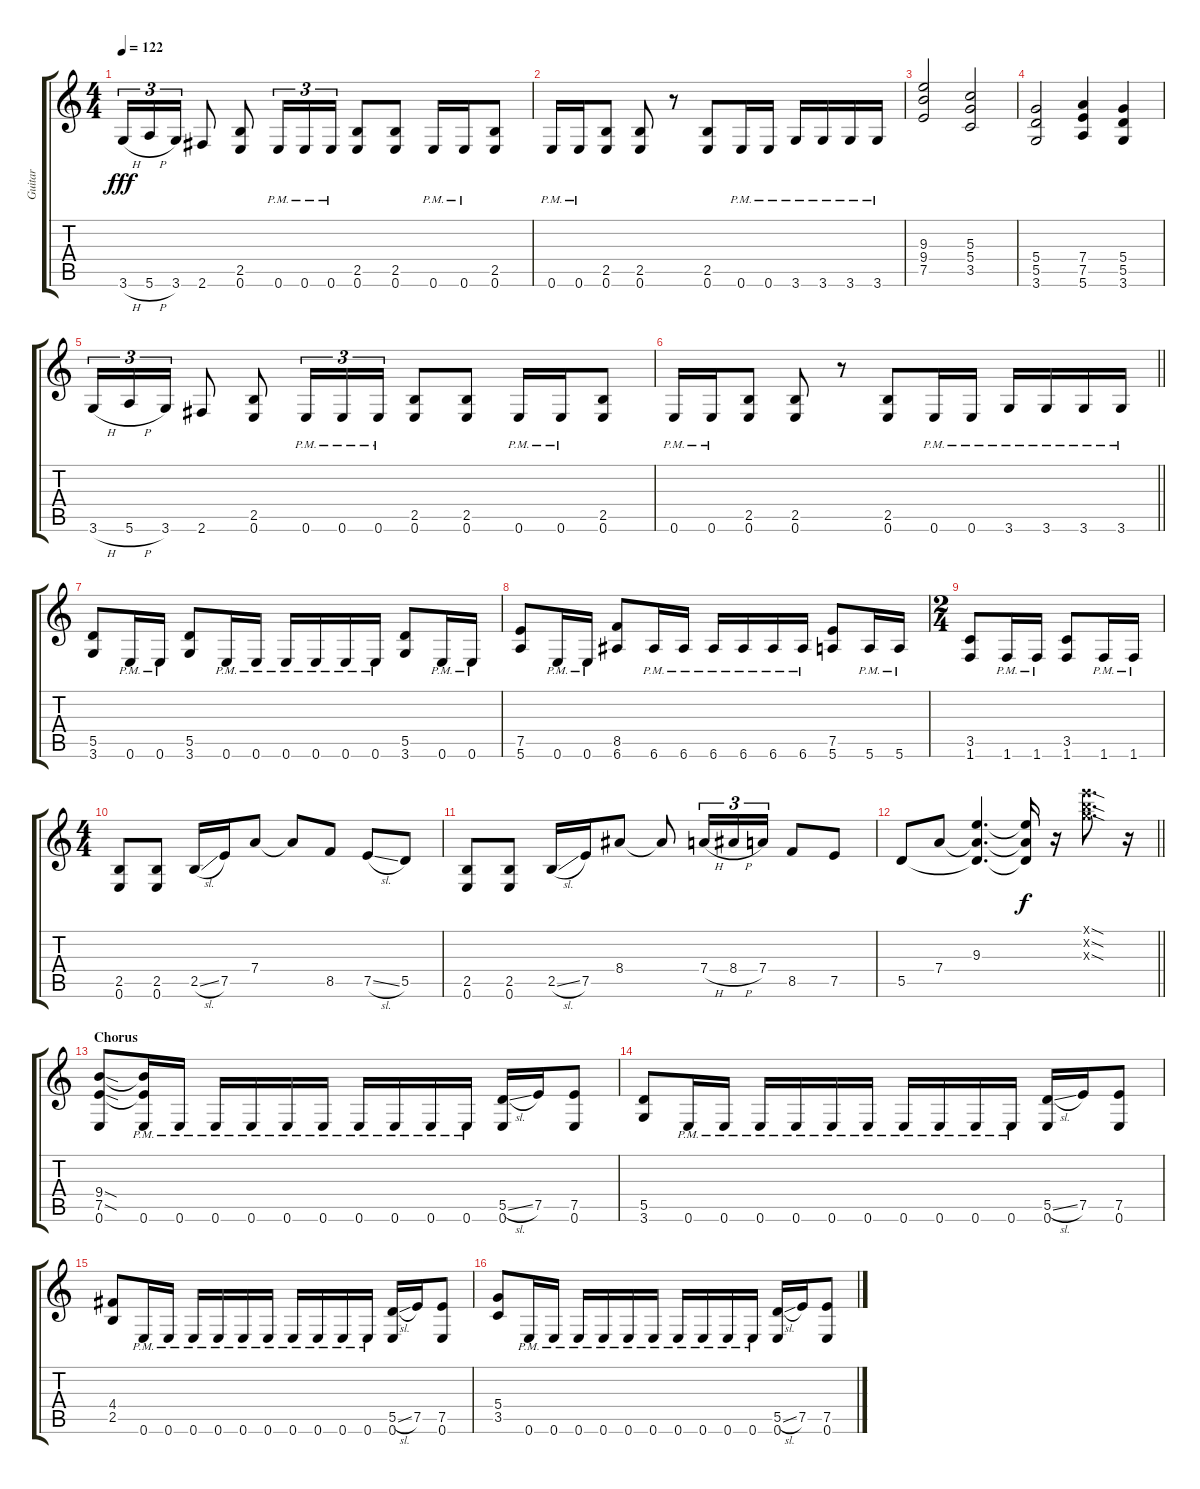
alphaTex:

\track ("Guitar" "Guitar") {instrument distortionguitar}
\staff {score tabs}
\tuning (E4 B3 G3 D3 A2 E2) {hide}
\ts (4 4)
\tempo 122
\clef g2
\ks c
3.6{h}.16{tu (3 2) dy fff} 5.6{h}.16{tu (3 2)} 3.6.16{tu (3 2)} 2.6.8 (2.5 0.6).8 0.6{pm}.16{tu (3 2)} 0.6{pm}.16{tu (3 2)} 0.6{pm}.16{tu (3 2)} (2.5 0.6).8 (2.5 0.6).8 0.6{pm}.16 0.6{pm}.16 (2.5 0.6).8 |
0.6{pm}.16 0.6{pm}.16 (2.5 0.6).8 (2.5 0.6).8 r.8 (2.5 0.6).8 0.6{pm}.16 0.6{pm}.16 3.6{pm}.16 3.6{pm}.16 3.6{pm}.16 3.6{pm}.16 |
(9.3 9.4 7.5).2 (5.3 5.4 3.5).2 |
(5.4 5.5 3.6).2 (7.4 7.5 5.6).4 (5.4 5.5 3.6).4 |
3.6{h}.16{tu (3 2)} 5.6{h}.16{tu (3 2)} 3.6.16{tu (3 2)} 2.6.8 (2.5 0.6).8 0.6{pm}.16{tu (3 2)} 0.6{pm}.16{tu (3 2)} 0.6{pm}.16{tu (3 2)} (2.5 0.6).8 (2.5 0.6).8 0.6{pm}.16 0.6{pm}.16 (2.5 0.6).8 |
\barLineRight lightlight
0.6{pm}.16 0.6{pm}.16 (2.5 0.6).8 (2.5 0.6).8 r.8 (2.5 0.6).8 0.6{pm}.16 0.6{pm}.16 3.6{pm}.16 3.6{pm}.16 3.6{pm}.16 3.6{pm}.16 |
(5.5 3.6).8 0.6{pm}.16 0.6{pm}.16 (5.5 3.6).8 0.6{pm}.16 0.6{pm}.16 0.6{pm}.16 0.6{pm}.16 0.6{pm}.16 0.6{pm}.16 (5.5 3.6).8 0.6{pm}.16 0.6{pm}.16 |
(7.5 5.6).8 0.6{pm}.16 0.6{pm}.16 (8.5 6.6).8 6.6{pm}.16 6.6{pm}.16 6.6{pm}.16 6.6{pm}.16 6.6{pm}.16 6.6{pm}.16 (7.5 5.6).8 5.6{pm}.16 5.6{pm}.16 |
\ts (2 4)
(3.5 1.6).8 1.6{pm}.16 1.6{pm}.16 (3.5 1.6).8 1.6{pm}.16 1.6{pm}.16 |
\ts (4 4)
(2.5 0.6).8 (2.5 0.6).8 2.5{sl}.16 7.5.16 7.4.8 7.4{t}.8 8.5.8 7.5{sl}.8 5.5.8 |
(2.5 0.6).8 (2.5 0.6).8 2.5{sl}.16 7.5.16 8.4.8 8.4{t}.8 7.4{h}.16{tu (3 2)} 8.4{h}.16{tu (3 2)} 7.4.16{tu (3 2)} 8.5.8 7.5.8 |
\barLineRight lightlight
5.5.8{instrument distortionguitar} 7.4.8 (9.3 7.4{t} 5.5{t}).4{d} (9.3{t} 7.4{t} 5.5{t}).16{dy f} r.16 (12.1{sod x} 12.2{sod x} 12.3{sod x}).8{d} r.16 |
\section ("" "Chorus")
(9.4{sod} 7.5{sod} 0.6).8 (9.4{t} 7.5{t} 0.6{pm}).16 0.6{pm}.16 0.6{pm}.16 0.6{pm}.16 0.6{pm}.16 0.6{pm}.16 0.6{pm}.16 0.6{pm}.16 0.6{pm}.16 0.6{pm}.16 (5.5{sl} 0.6).16 7.5.16 (7.5 0.6).8 |
(5.5 3.6).8 0.6{pm}.16 0.6{pm}.16 0.6{pm}.16 0.6{pm}.16 0.6{pm}.16 0.6{pm}.16 0.6{pm}.16 0.6{pm}.16 0.6{pm}.16 0.6{pm}.16 (5.5{sl} 0.6).16 7.5.16 (7.5 0.6).8 |
(4.4 2.5).8 0.6{pm}.16 0.6{pm}.16 0.6{pm}.16 0.6{pm}.16 0.6{pm}.16 0.6{pm}.16 0.6{pm}.16 0.6{pm}.16 0.6{pm}.16 0.6{pm}.16 (5.5{sl} 0.6).16 7.5.16 (7.5 0.6).8 |
(5.4 3.5).8 0.6{pm}.16 0.6{pm}.16 0.6{pm}.16 0.6{pm}.16 0.6{pm}.16 0.6{pm}.16 0.6{pm}.16 0.6{pm}.16 0.6{pm}.16 0.6{pm}.16 (5.5{sl} 0.6).16 7.5.16 (7.5 0.6).8
